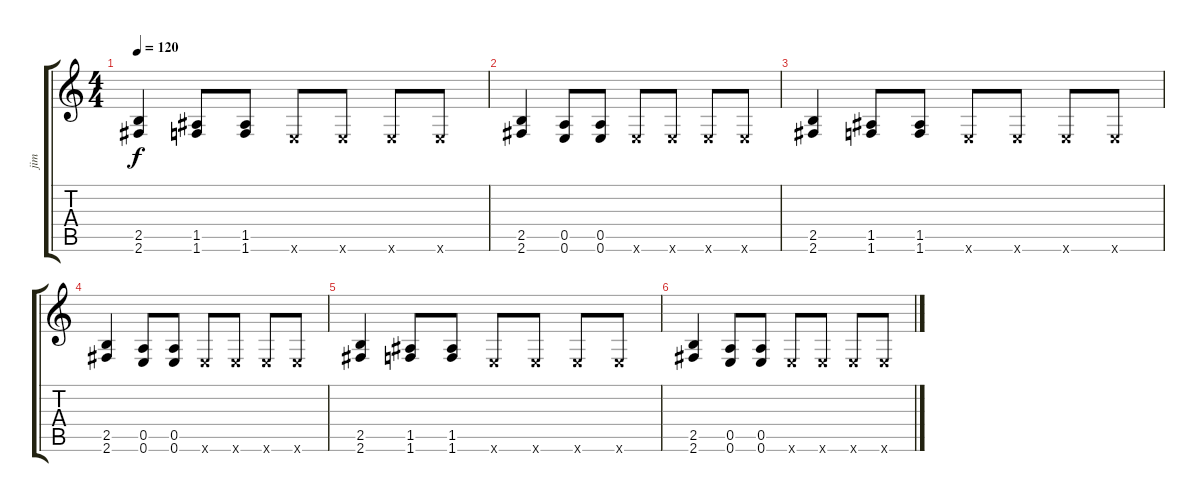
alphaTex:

\track ("jim" "jim") {instrument distortionguitar}
\staff {score tabs}
\tuning (E4 B3 G3 D3 A2 E2) {hide}
\ts (4 4)
\tempo 120
\clef g2
\ks c
(2.5 2.6).4{dy f} (1.5 1.6).8 (1.5 1.6).8 0.6{x}.8 0.6{x}.8 0.6{x}.8 0.6{x}.8 |
(2.5 2.6).4 (0.5 0.6).8 (0.5 0.6).8 0.6{x}.8 0.6{x}.8 0.6{x}.8 0.6{x}.8 |
(2.5 2.6).4 (1.5 1.6).8 (1.5 1.6).8 0.6{x}.8 0.6{x}.8 0.6{x}.8 0.6{x}.8 |
(2.5 2.6).4 (0.5 0.6).8 (0.5 0.6).8 0.6{x}.8 0.6{x}.8 0.6{x}.8 0.6{x}.8 |
(2.5 2.6).4 (1.5 1.6).8 (1.5 1.6).8 0.6{x}.8 0.6{x}.8 0.6{x}.8 0.6{x}.8 |
(2.5 2.6).4 (0.5 0.6).8 (0.5 0.6).8 0.6{x}.8 0.6{x}.8 0.6{x}.8 0.6{x}.8
